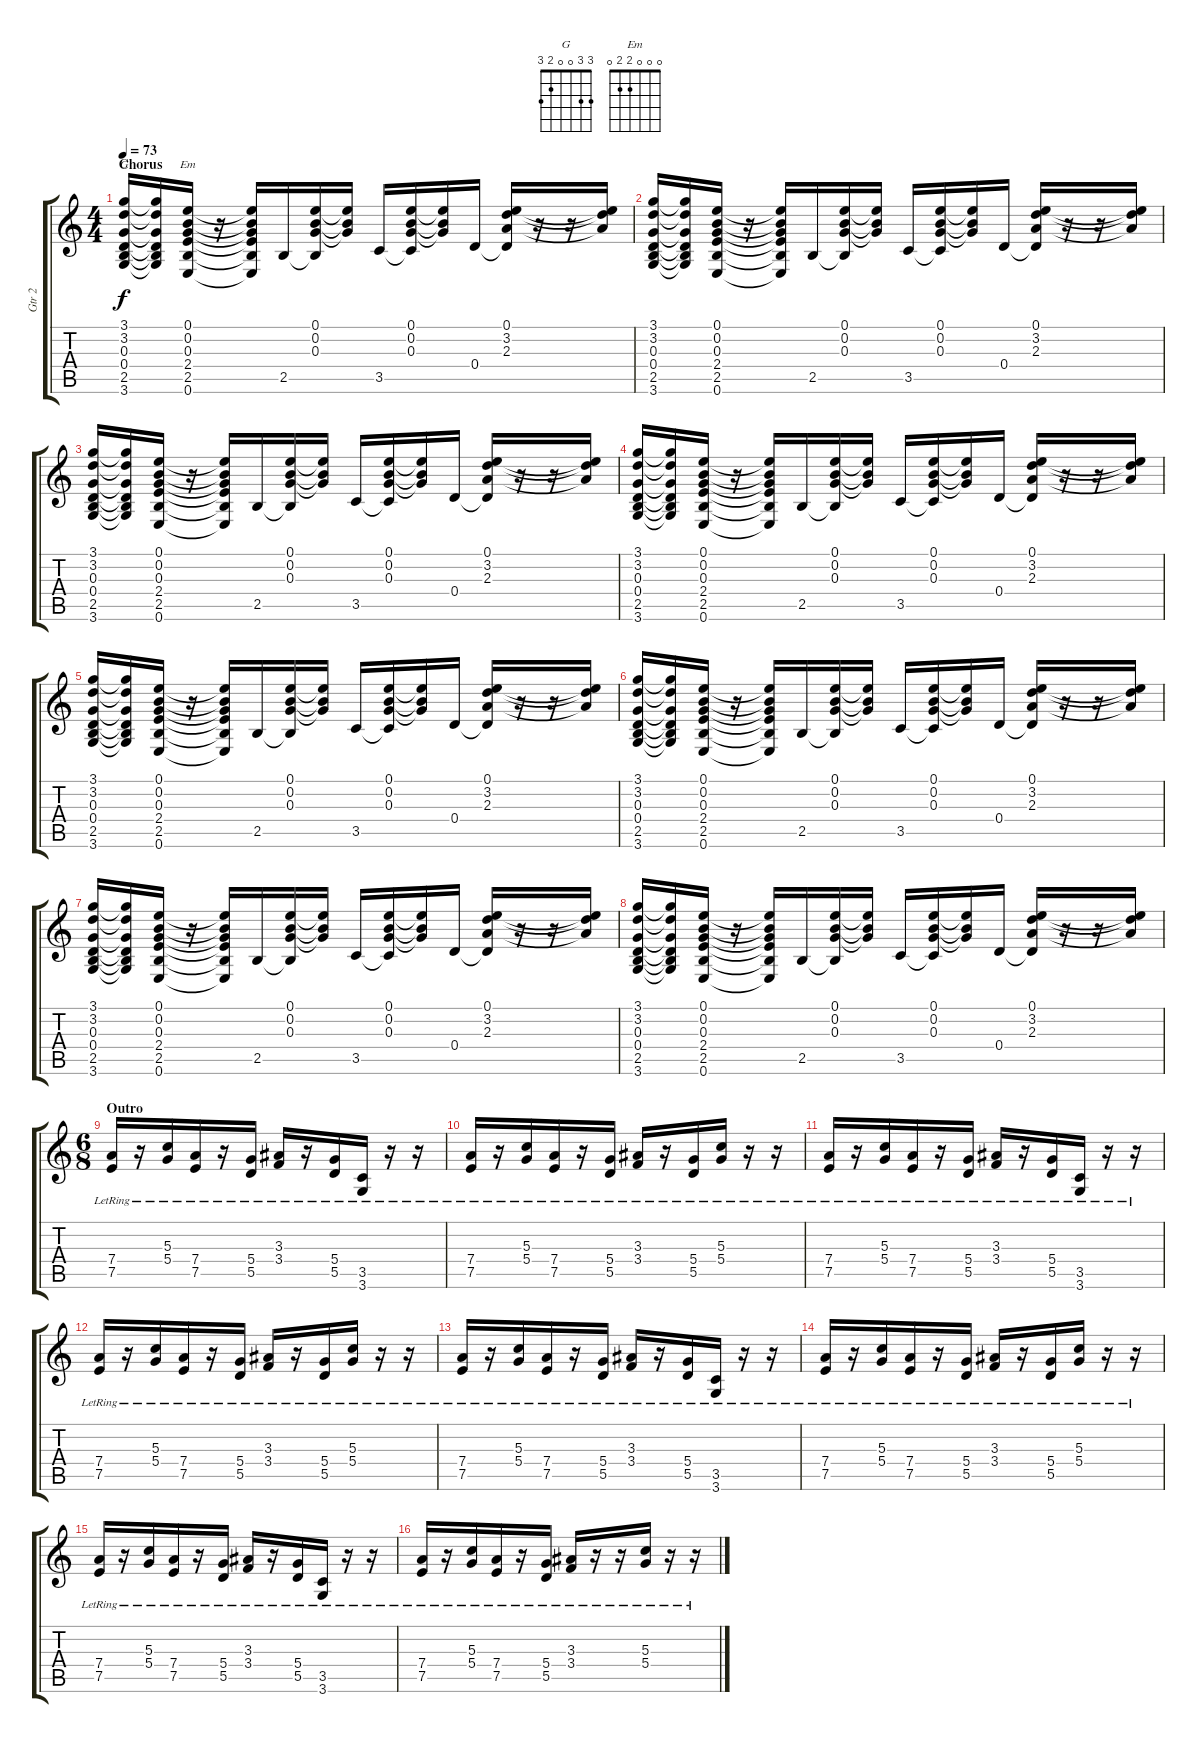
\track ("Gtr 2" "Gtr 2") {instrument distortionguitar}
\staff {score tabs}
\tuning (E4 B3 G3 D3 A2 E2) {hide}
\chord ("G" 3 3 0 0 2 3)
\chord ("Em" 0 0 0 2 2 0)
\ts (4 4)
\section ("" "Chorus")
\tempo 73
\clef g2
\ks c
(3.1 3.2 0.3 0.4 2.5 3.6).16{ch "G" dy f} (3.1{t} 3.2{t} 0.3{t} 0.4{t} 2.5{t} 3.6{t}).16 (0.1 0.2 0.3 2.4 2.5 0.6).16{ch "Em"} r.16 (0.1{t} 0.2{t} 0.3{t} 2.4{t} 2.5{t} 0.6{t}).16 2.5.16 (0.1 0.2 0.3 2.5{t}).16 (0.1{t} 0.2{t} 0.3{t}).16 3.5.16 (0.1 0.2 0.3 3.5{t}).16 (0.1{t} 0.2{t} 0.3{t}).16 0.4.16 (0.1 3.2 2.3 0.4{t}).16 r.16 r.16 (0.1{t} 3.2{t} 2.3{t}).16 |
(3.1 3.2 0.3 0.4 2.5 3.6).16 (3.1{t} 3.2{t} 0.3{t} 0.4{t} 2.5{t} 3.6{t}).16 (0.1 0.2 0.3 2.4 2.5 0.6).16 r.16 (0.1{t} 0.2{t} 0.3{t} 2.4{t} 2.5{t} 0.6{t}).16 2.5.16 (0.1 0.2 0.3 2.5{t}).16 (0.1{t} 0.2{t} 0.3{t}).16 3.5.16 (0.1 0.2 0.3 3.5{t}).16 (0.1{t} 0.2{t} 0.3{t}).16 0.4.16 (0.1 3.2 2.3 0.4{t}).16 r.16 r.16 (0.1{t} 3.2{t} 2.3{t}).16 |
(3.1 3.2 0.3 0.4 2.5 3.6).16 (3.1{t} 3.2{t} 0.3{t} 0.4{t} 2.5{t} 3.6{t}).16 (0.1 0.2 0.3 2.4 2.5 0.6).16 r.16 (0.1{t} 0.2{t} 0.3{t} 2.4{t} 2.5{t} 0.6{t}).16 2.5.16 (0.1 0.2 0.3 2.5{t}).16 (0.1{t} 0.2{t} 0.3{t}).16 3.5.16 (0.1 0.2 0.3 3.5{t}).16 (0.1{t} 0.2{t} 0.3{t}).16 0.4.16 (0.1 3.2 2.3 0.4{t}).16 r.16 r.16 (0.1{t} 3.2{t} 2.3{t}).16 |
(3.1 3.2 0.3 0.4 2.5 3.6).16 (3.1{t} 3.2{t} 0.3{t} 0.4{t} 2.5{t} 3.6{t}).16 (0.1 0.2 0.3 2.4 2.5 0.6).16 r.16 (0.1{t} 0.2{t} 0.3{t} 2.4{t} 2.5{t} 0.6{t}).16 2.5.16 (0.1 0.2 0.3 2.5{t}).16 (0.1{t} 0.2{t} 0.3{t}).16 3.5.16 (0.1 0.2 0.3 3.5{t}).16 (0.1{t} 0.2{t} 0.3{t}).16 0.4.16 (0.1 3.2 2.3 0.4{t}).16 r.16 r.16 (0.1{t} 3.2{t} 2.3{t}).16 |
(3.1 3.2 0.3 0.4 2.5 3.6).16 (3.1{t} 3.2{t} 0.3{t} 0.4{t} 2.5{t} 3.6{t}).16 (0.1 0.2 0.3 2.4 2.5 0.6).16 r.16 (0.1{t} 0.2{t} 0.3{t} 2.4{t} 2.5{t} 0.6{t}).16 2.5.16 (0.1 0.2 0.3 2.5{t}).16 (0.1{t} 0.2{t} 0.3{t}).16 3.5.16 (0.1 0.2 0.3 3.5{t}).16 (0.1{t} 0.2{t} 0.3{t}).16 0.4.16 (0.1 3.2 2.3 0.4{t}).16 r.16 r.16 (0.1{t} 3.2{t} 2.3{t}).16 |
(3.1 3.2 0.3 0.4 2.5 3.6).16 (3.1{t} 3.2{t} 0.3{t} 0.4{t} 2.5{t} 3.6{t}).16 (0.1 0.2 0.3 2.4 2.5 0.6).16 r.16 (0.1{t} 0.2{t} 0.3{t} 2.4{t} 2.5{t} 0.6{t}).16 2.5.16 (0.1 0.2 0.3 2.5{t}).16 (0.1{t} 0.2{t} 0.3{t}).16 3.5.16 (0.1 0.2 0.3 3.5{t}).16 (0.1{t} 0.2{t} 0.3{t}).16 0.4.16 (0.1 3.2 2.3 0.4{t}).16 r.16 r.16 (0.1{t} 3.2{t} 2.3{t}).16 |
(3.1 3.2 0.3 0.4 2.5 3.6).16 (3.1{t} 3.2{t} 0.3{t} 0.4{t} 2.5{t} 3.6{t}).16 (0.1 0.2 0.3 2.4 2.5 0.6).16 r.16 (0.1{t} 0.2{t} 0.3{t} 2.4{t} 2.5{t} 0.6{t}).16 2.5.16 (0.1 0.2 0.3 2.5{t}).16 (0.1{t} 0.2{t} 0.3{t}).16 3.5.16 (0.1 0.2 0.3 3.5{t}).16 (0.1{t} 0.2{t} 0.3{t}).16 0.4.16 (0.1 3.2 2.3 0.4{t}).16 r.16 r.16 (0.1{t} 3.2{t} 2.3{t}).16 |
(3.1 3.2 0.3 0.4 2.5 3.6).16 (3.1{t} 3.2{t} 0.3{t} 0.4{t} 2.5{t} 3.6{t}).16 (0.1 0.2 0.3 2.4 2.5 0.6).16 r.16 (0.1{t} 0.2{t} 0.3{t} 2.4{t} 2.5{t} 0.6{t}).16 2.5.16 (0.1 0.2 0.3 2.5{t}).16 (0.1{t} 0.2{t} 0.3{t}).16 3.5.16 (0.1 0.2 0.3 3.5{t}).16 (0.1{t} 0.2{t} 0.3{t}).16 0.4.16 (0.1 3.2 2.3 0.4{t}).16 r.16 r.16 (0.1{t} 3.2{t} 2.3{t}).16 |
\ts (6 8)
\section ("" "Outro")
(7.4{lr} 7.5{lr}).16 r.16 (5.3{lr} 5.4{lr}).16 (7.4{lr} 7.5{lr}).16 r.16 (5.4{lr} 5.5{lr}).16 (3.3{lr} 3.4{lr}).16 r.16 (5.4{lr} 5.5{lr}).16 (3.5{lr} 3.6{lr}).16 r.16 r.16 |
(7.4{lr} 7.5{lr}).16 r.16 (5.3{lr} 5.4{lr}).16 (7.4{lr} 7.5{lr}).16 r.16 (5.4{lr} 5.5{lr}).16 (3.3{lr} 3.4{lr}).16 r.16 (5.4{lr} 5.5{lr}).16 (5.3{lr} 5.4{lr}).16 r.16 r.16 |
(7.4{lr} 7.5{lr}).16 r.16 (5.3{lr} 5.4{lr}).16 (7.4{lr} 7.5{lr}).16 r.16 (5.4{lr} 5.5{lr}).16 (3.3{lr} 3.4{lr}).16 r.16 (5.4{lr} 5.5{lr}).16 (3.5{lr} 3.6{lr}).16 r.16 r.16 |
(7.4{lr} 7.5{lr}).16 r.16 (5.3{lr} 5.4{lr}).16 (7.4{lr} 7.5{lr}).16 r.16 (5.4{lr} 5.5{lr}).16 (3.3{lr} 3.4{lr}).16 r.16 (5.4{lr} 5.5{lr}).16 (5.3{lr} 5.4{lr}).16 r.16 r.16 |
(7.4{lr} 7.5{lr}).16 r.16 (5.3{lr} 5.4{lr}).16 (7.4{lr} 7.5{lr}).16 r.16 (5.4{lr} 5.5{lr}).16 (3.3{lr} 3.4{lr}).16 r.16 (5.4{lr} 5.5{lr}).16 (3.5{lr} 3.6{lr}).16 r.16 r.16 |
(7.4{lr} 7.5{lr}).16 r.16 (5.3{lr} 5.4{lr}).16 (7.4{lr} 7.5{lr}).16 r.16 (5.4{lr} 5.5{lr}).16 (3.3{lr} 3.4{lr}).16 r.16 (5.4{lr} 5.5{lr}).16 (5.3{lr} 5.4{lr}).16 r.16 r.16 |
(7.4{lr} 7.5{lr}).16 r.16 (5.3{lr} 5.4{lr}).16 (7.4{lr} 7.5{lr}).16 r.16 (5.4{lr} 5.5{lr}).16 (3.3{lr} 3.4{lr}).16 r.16 (5.4{lr} 5.5{lr}).16 (3.5{lr} 3.6{lr}).16 r.16 r.16 |
(7.4{lr} 7.5{lr}).16 r.16 (5.3{lr} 5.4{lr}).16 (7.4{lr} 7.5{lr}).16 r.16 (5.4{lr} 5.5{lr}).16 (3.3{lr} 3.4{lr}).16 r.16 r.16 (5.3{lr} 5.4{lr}).16 r.16 r.16
